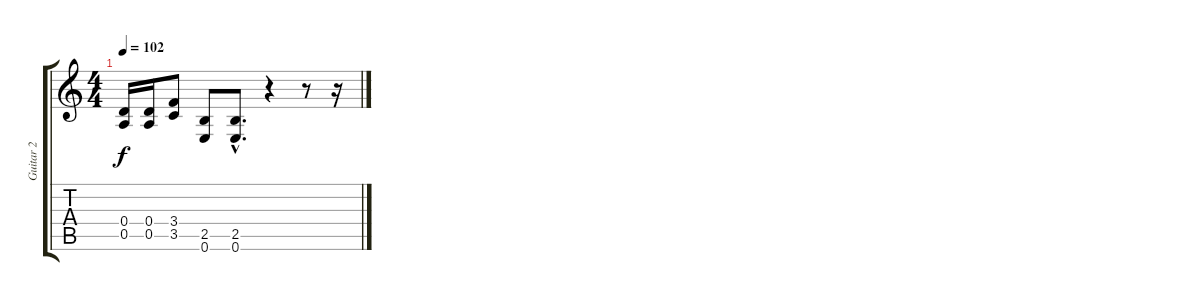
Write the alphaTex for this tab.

\track ("Guitar 2" "Guitar 2") {instrument distortionguitar}
\staff {score tabs}
\tuning (E4 B3 G3 D3 A2 E2) {hide}
\ts (4 4)
\tempo 102
\clef g2
\ks c
(0.4 0.5).16{dy f} (0.4 0.5).16 (3.4 3.5).8 (2.5 0.6).8 (2.5{hac} 0.6{hac}).8{d} r.4 r.8 r.16
